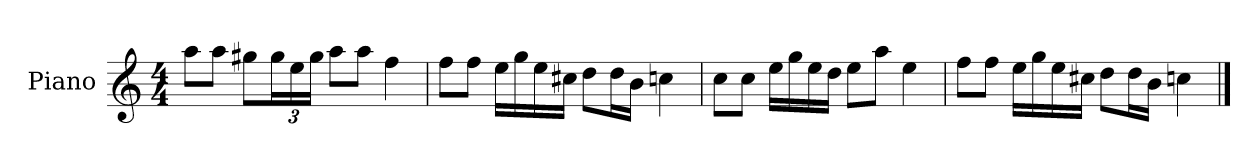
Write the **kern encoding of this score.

**kern
*part1
*staff1
*I"Piano
*I'P-no
*clefG2
*k[]
*M4/4
*MM90
=1
8aa\L
8aa\J
8gg#X\L
*Xbrackettup
24gg#\L
24ee\
24gg#\JJ
8aa\L
8aa\J
4ff\
=2
8ff\L
8ff\J
16ee\LL
16gg\
16ee\
16cc#X\JJ
8dd\L
16dd\L
16b\JJ
4ccn\
=3
8cc\L
8cc\J
16ee\LL
16gg\
16ee\
16dd\JJ
8ee\L
8aa\J
4ee\
!!LO:LB:g=z
=4
8ff\L
8ff\J
16ee\LL
16gg\
16ee\
16cc#X\JJ
8dd\L
16dd\L
16b\JJ
4ccn\
==
*-
